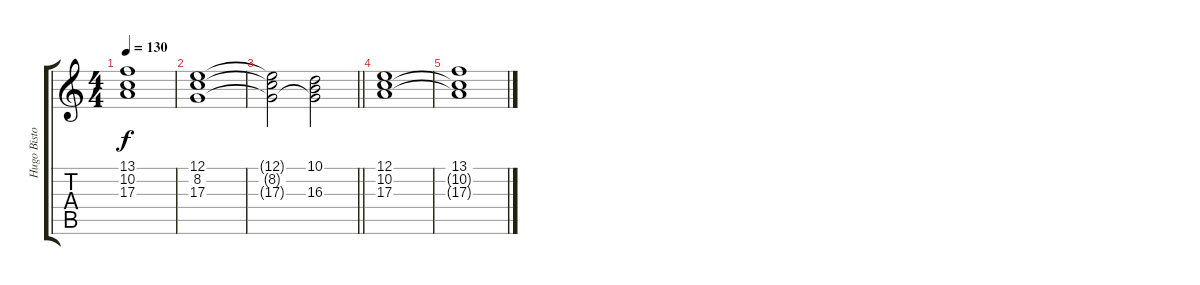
\track ("Hugo Bistolfi" "Hugo Bisto") {instrument choiraahs}
\staff {score tabs}
\tuning (E4 B3 G3 D3 A2 E2) {hide}
\ts (4 4)
\tempo 130
\clef g2
\ks c
(13.1 10.2{t} 17.3{t}).1{dy f} |
(12.1 8.2 17.3).1 |
\barLineRight lightlight
(12.1{t} 8.2{t} 17.3{t}).2 (10.1 8.2{t} 16.3).2 |
(12.1 10.2 17.3).1 |
(13.1 10.2{t} 17.3{t}).1
